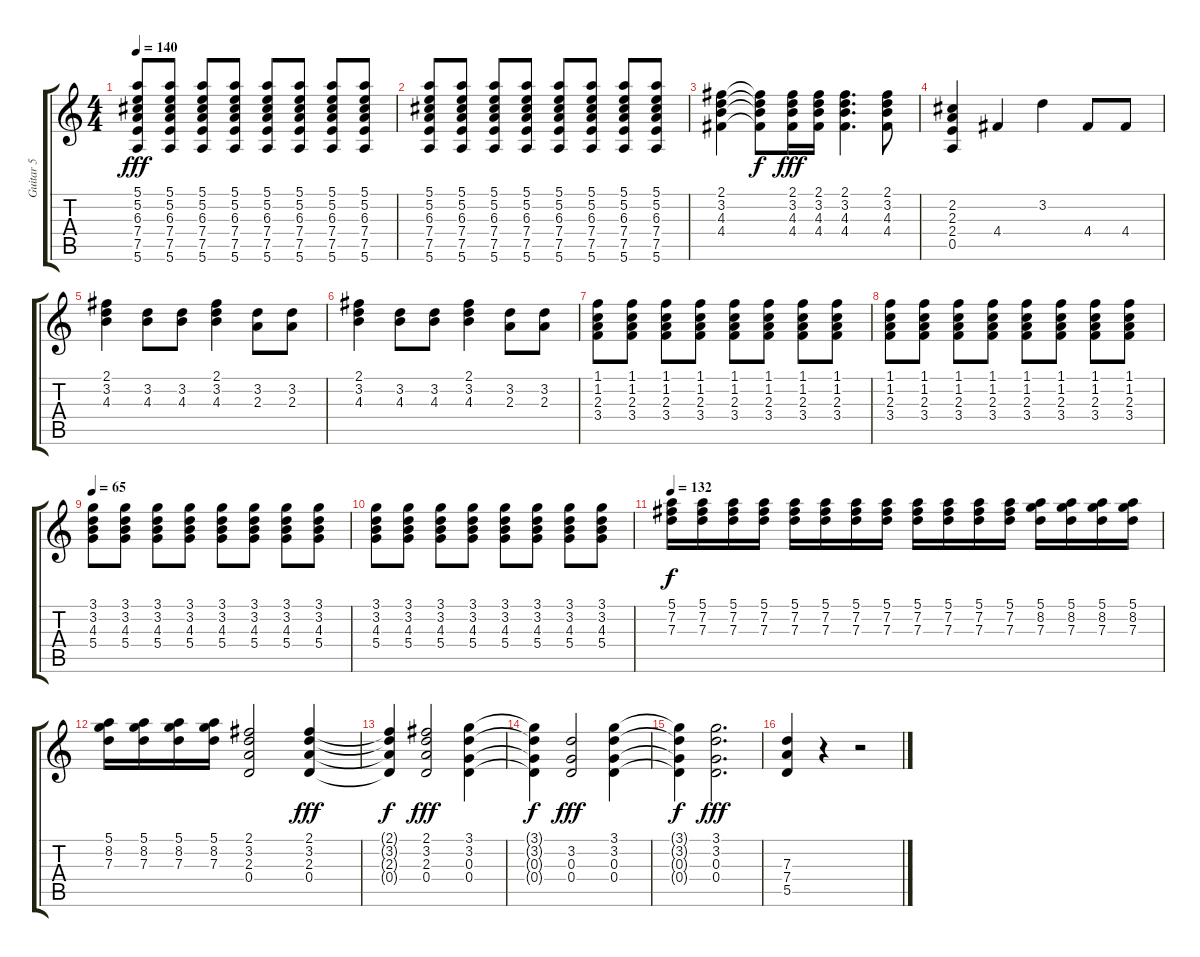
\track ("Guitar 5" "Guitar 5") {instrument distortionguitar}
\staff {score tabs}
\tuning (E4 B3 G3 D3 A2 E2) {hide}
\ts (4 4)
\tempo 140
\clef g2
\ks c
(5.1 5.2 6.3 7.4 7.5 5.6).8{dy fff} (5.1 5.2 6.3 7.4 7.5 5.6).8 (5.1 5.2 6.3 7.4 7.5 5.6).8 (5.1 5.2 6.3 7.4 7.5 5.6).8 (5.1 5.2 6.3 7.4 7.5 5.6).8 (5.1 5.2 6.3 7.4 7.5 5.6).8 (5.1 5.2 6.3 7.4 7.5 5.6).8 (5.1 5.2 6.3 7.4 7.5 5.6).8 |
(5.1 5.2 6.3 7.4 7.5 5.6).8 (5.1 5.2 6.3 7.4 7.5 5.6).8 (5.1 5.2 6.3 7.4 7.5 5.6).8 (5.1 5.2 6.3 7.4 7.5 5.6).8 (5.1 5.2 6.3 7.4 7.5 5.6).8 (5.1 5.2 6.3 7.4 7.5 5.6).8 (5.1 5.2 6.3 7.4 7.5 5.6).8 (5.1 5.2 6.3 7.4 7.5 5.6).8 |
(2.1 3.2 4.3 4.4).4 (2.1{t} 3.2{t} 4.3{t} 4.4{t}).8{dy f} (2.1 3.2 4.3 4.4).16{dy fff} (2.1 3.2 4.3 4.4).16 (2.1 3.2 4.3 4.4).4{d} (2.1 3.2 4.3 4.4).8 |
(2.2 2.3 2.4 0.5).4 4.4.4 3.2.4 4.4.8 4.4.8 |
(2.1 3.2 4.3).4 (3.2 4.3).8 (3.2 4.3).8 (2.1 3.2 4.3).4 (3.2 2.3).8 (3.2 2.3).8 |
(2.1 3.2 4.3).4 (3.2 4.3).8 (3.2 4.3).8 (2.1 3.2 4.3).4 (3.2 2.3).8 (3.2 2.3).8 |
(1.1 1.2 2.3 3.4).8 (1.1 1.2 2.3 3.4).8 (1.1 1.2 2.3 3.4).8 (1.1 1.2 2.3 3.4).8 (1.1 1.2 2.3 3.4).8 (1.1 1.2 2.3 3.4).8 (1.1 1.2 2.3 3.4).8 (1.1 1.2 2.3 3.4).8 |
(1.1 1.2 2.3 3.4).8 (1.1 1.2 2.3 3.4).8 (1.1 1.2 2.3 3.4).8 (1.1 1.2 2.3 3.4).8 (1.1 1.2 2.3 3.4).8 (1.1 1.2 2.3 3.4).8 (1.1 1.2 2.3 3.4).8 (1.1 1.2 2.3 3.4).8 |
\tempo 65
(3.1 3.2 4.3 5.4).8 (3.1 3.2 4.3 5.4).8 (3.1 3.2 4.3 5.4).8 (3.1 3.2 4.3 5.4).8 (3.1 3.2 4.3 5.4).8 (3.1 3.2 4.3 5.4).8 (3.1 3.2 4.3 5.4).8 (3.1 3.2 4.3 5.4).8 |
(3.1 3.2 4.3 5.4).8 (3.1 3.2 4.3 5.4).8 (3.1 3.2 4.3 5.4).8 (3.1 3.2 4.3 5.4).8 (3.1 3.2 4.3 5.4).8 (3.1 3.2 4.3 5.4).8 (3.1 3.2 4.3 5.4).8 (3.1 3.2 4.3 5.4).8 |
\tempo 132
(5.1 7.2 7.3).16{dy f} (5.1 7.2 7.3).16 (5.1 7.2 7.3).16 (5.1 7.2 7.3).16 (5.1 7.2 7.3).16 (5.1 7.2 7.3).16 (5.1 7.2 7.3).16 (5.1 7.2 7.3).16 (5.1 7.2 7.3).16 (5.1 7.2 7.3).16 (5.1 7.2 7.3).16 (5.1 7.2 7.3).16 (5.1 8.2 7.3).16 (5.1 8.2 7.3).16 (5.1 8.2 7.3).16 (5.1 8.2 7.3).16 |
(5.1 8.2 7.3).16 (5.1 8.2 7.3).16 (5.1 8.2 7.3).16 (5.1 8.2 7.3).16 (2.1 3.2 2.3 0.4).2 (2.1 3.2 2.3 0.4).4{dy fff} |
(2.1{t} 3.2{t} 2.3{t} 0.4{t}).4{dy f} (2.1 3.2 2.3 0.4).2{dy fff} (3.1 3.2 0.3 0.4).4 |
(3.1{t} 3.2{t} 0.3{t} 0.4{t}).4{dy f} (3.2 0.3 0.4).2{dy fff} (3.1 3.2 0.3 0.4).4 |
(3.1{t} 3.2{t} 0.3{t} 0.4{t}).4{dy f} (3.1 3.2 0.3 0.4).2{d dy fff} |
(7.3 7.4 5.5).4 r.4 r.2
